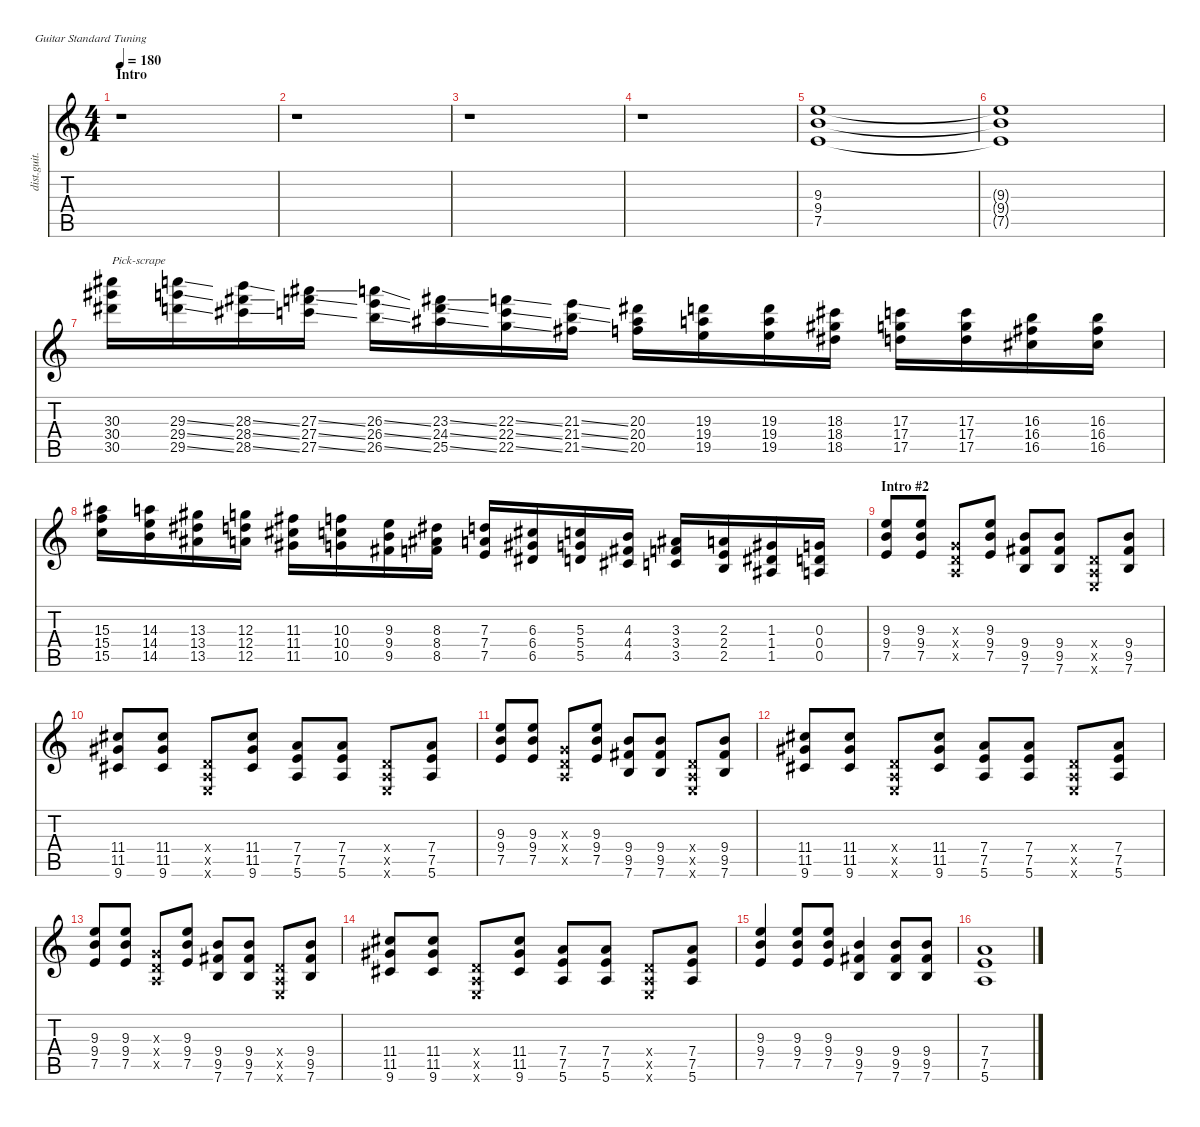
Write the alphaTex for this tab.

\defaultSystemsLayout 4
\hideDynamics
\bracketExtendMode nobrackets
\otherSystemsTrackNameOrientation horizontal
\track ("Guitar" "dist.guit.") {instrument distortionguitar}
\staff {score tabs}
\tuning (E4 B3 G3 D3 A2 E2)
\ts (4 4)
\section ("" "Intro")
\tempo 180
\clef g2
\ks c
r.1{dy fff instrument distortionguitar beam Down} |
r.1{beam Down} |
r.1{beam Down} |
r.1{beam Down} |
(9.3 9.4 7.5).1{beam Up} |
(9.3{t} 9.4{t} 7.5{t}).1{dy f beam Up} |
(30.3{acc #} 30.4{acc #} 30.5{acc #}).16{txt "Pick-scrape" instrument guitarfretnoise beam Down} (29.3{ss} 29.4{ss} 29.5{ss}).16{beam Down} (28.3{ss} 28.4{ss acc #} 28.5{ss acc #}).16{beam Down} (27.3{ss acc #} 27.4{ss} 27.5{ss}).16{beam Down} (26.3{ss} 26.4{ss} 26.5{ss}).16{beam Down} (23.3{ss acc #} 24.4{ss} 25.5{ss acc #}).16{beam Down} (22.3{ss} 22.4{ss} 22.5{ss}).16{beam Down} (21.3{ss} 21.4{ss} 21.5{ss acc #}).16{beam Down} (20.3{acc #} 20.4{acc #} 20.5).16{beam Down} (19.3 19.4 19.5).16{beam Down} (19.3 19.4 19.5).16{beam Down} (18.3{acc #} 18.4{acc #} 18.5{acc #}).16{beam Down} (17.3 17.4 17.5).16{beam Down} (17.3 17.4 17.5).16{beam Down} (16.3 16.4{acc #} 16.5{acc #}).16{beam Down} (16.3 16.4{acc #} 16.5{acc #}).16{beam Down} |
(15.3{acc #} 15.4 15.5).16{beam Down} (14.3 14.4 14.5).16{beam Down} (13.3{acc #} 13.4{acc #} 13.5{acc #}).16{beam Down} (12.3 12.4 12.5).16{beam Down} (11.3{acc #} 11.4{acc #} 11.5{acc #}).16{beam Down} (10.3 10.4 10.5).16{beam Down} (9.3 9.4 9.5{acc #}).16{beam Down} (8.3{acc #} 8.4{acc #} 8.5).16{beam Down} (7.3 7.4 7.5).16{beam Up} (6.3{acc #} 6.4{acc #} 6.5{acc #}).16{beam Up} (5.3 5.4 5.5).16{beam Up} (4.3 4.4{acc #} 4.5{acc #}).16{beam Up} (3.3{acc #} 3.4 3.5).16{beam Up} (2.3 2.4 2.5).16{beam Up} (1.3{acc #} 1.4{acc #} 1.5{acc #}).16{beam Up} (0.3 0.4 0.5).16{beam Up} |
\section ("" "Intro #2")
(9.3 9.4 7.5).8{instrument distortionguitar beam Up} (9.3 9.4 7.5).8{beam Up} (0.3{x} 0.4{x} 0.5{x}).8{beam Up} (9.3 9.4 7.5).8{beam Up} (9.4 9.5{acc #} 7.6).8{beam Up} (9.4 9.5{acc #} 7.6).8{beam Up} (0.4{x} 0.5{x} 0.6{x}).8{beam Up} (9.4 9.5{acc #} 7.6).8{beam Up} |
(11.4{acc #} 11.5{acc #} 9.6{acc #}).8{beam Up} (11.4{acc #} 11.5{acc #} 9.6{acc #}).8{beam Up} (0.4{x} 0.5{x} 0.6{x}).8{beam Up} (11.4{acc #} 11.5{acc #} 9.6{acc #}).8{beam Up} (7.4 7.5 5.6).8{beam Up} (7.4 7.5 5.6).8{beam Up} (0.4{x} 0.5{x} 0.6{x}).8{beam Up} (7.4 7.5 5.6).8{beam Up} |
(9.3 9.4 7.5).8{beam Up} (9.3 9.4 7.5).8{beam Up} (0.3{x} 0.4{x} 0.5{x}).8{beam Up} (9.3 9.4 7.5).8{beam Up} (9.4 9.5{acc #} 7.6).8{beam Up} (9.4 9.5{acc #} 7.6).8{beam Up} (0.4{x} 0.5{x} 0.6{x}).8{beam Up} (9.4 9.5{acc #} 7.6).8{beam Up} |
(11.4{acc #} 11.5{acc #} 9.6{acc #}).8{beam Up} (11.4{acc #} 11.5{acc #} 9.6{acc #}).8{beam Up} (0.4{x} 0.5{x} 0.6{x}).8{beam Up} (11.4{acc #} 11.5{acc #} 9.6{acc #}).8{beam Up} (7.4 7.5 5.6).8{beam Up} (7.4 7.5 5.6).8{beam Up} (0.4{x} 0.5{x} 0.6{x}).8{beam Up} (7.4 7.5 5.6).8{beam Up} |
(9.3 9.4 7.5).8{beam Up} (9.3 9.4 7.5).8{beam Up} (0.3{x} 0.4{x} 0.5{x}).8{beam Up} (9.3 9.4 7.5).8{beam Up} (9.4 9.5{acc #} 7.6).8{beam Up} (9.4 9.5{acc #} 7.6).8{beam Up} (0.4{x} 0.5{x} 0.6{x}).8{beam Up} (9.4 9.5{acc #} 7.6).8{beam Up} |
(11.4{acc #} 11.5{acc #} 9.6{acc #}).8{beam Up} (11.4{acc #} 11.5{acc #} 9.6{acc #}).8{beam Up} (0.4{x} 0.5{x} 0.6{x}).8{beam Up} (11.4{acc #} 11.5{acc #} 9.6{acc #}).8{beam Up} (7.4 7.5 5.6).8{beam Up} (7.4 7.5 5.6).8{beam Up} (0.4{x} 0.5{x} 0.6{x}).8{beam Up} (7.4 7.5 5.6).8{beam Up} |
(9.3 9.4 7.5).4{beam Up} (9.3 9.4 7.5).8{beam Up} (9.3 9.4 7.5).8{beam Up} (9.4 9.5{acc #} 7.6).4{beam Up} (9.4 9.5{acc #} 7.6).8{beam Up} (9.4 9.5{acc #} 7.6).8{beam Up} |
(7.4 7.5 5.6).1{beam Up}
